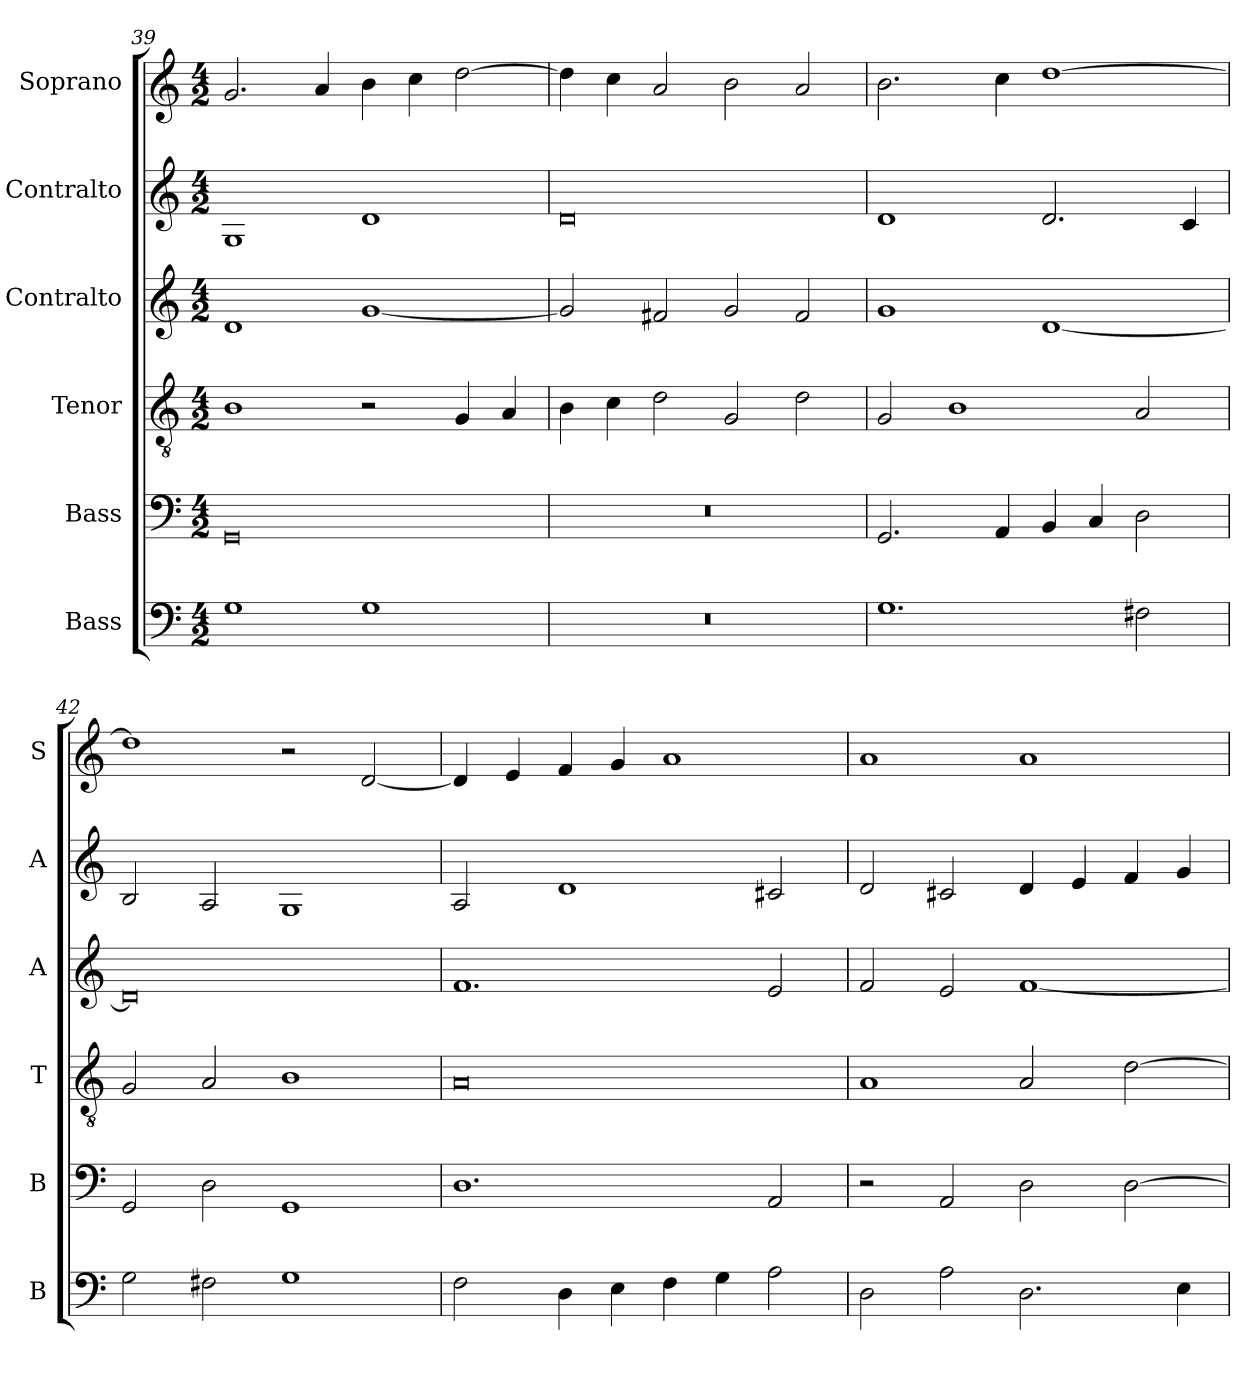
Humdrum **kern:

**kern	**kern	**kern	**kern	**kern	**kern
*part6	*part5	*part4	*part3	*part2	*part1
*staff6	*staff5	*staff4	*staff3	*staff2	*staff1
*I"Bass	*I"Bass	*I"Tenor	*I"Contralto	*I"Contralto	*I"Soprano
*I'B	*I'B	*I'T	*I'A	*I'A	*I'S
*clefF4	*clefF4	*clefGv2	*clefG2	*clefG2	*clefG2
*k[]	*k[]	*k[]	*k[]	*k[]	*k[]
*G:mix	*G:mix	*G:mix	*G:mix	*G:mix	*G:mix
*M4/2	*M4/2	*M4/2	*M4/2	*M4/2	*M4/2
=39	=39	=39	=39	=39	=39
1G	0GG	1B	1d	1G	2.g
.	.	.	.	.	4a
1G	.	2r	[1g	1d	4b
.	.	.	.	.	4cc
.	.	4G	.	.	[2dd
.	.	4A	.	.	.
=40	=40	=40	=40	=40	=40
0r	0r	4B	2g]	0d	4dd]
.	.	4c	.	.	4cc
.	.	2d	2f#X	.	2a
.	.	2G	2g	.	2b
.	.	2d	2f#	.	2a
=41	=41	=41	=41	=41	=41
1.G	2.GG	2G	1g	1d	2.b
.	.	1B	.	.	.
.	4AA	.	.	.	4cc
.	4BB	.	[1d	2.d	[1dd
.	4C	.	.	.	.
2F#X	2D	2A	.	.	.
.	.	.	.	4c	.
=42	=42	=42	=42	=42	=42
2G	2GG	2G	0d]	2B	1dd]
2F#X	2D	2A	.	2A	.
1G	1GG	1B	.	1G	2r
.	.	.	.	.	[2d
=43	=43	=43	=43	=43	=43
2F	1.D	0A	1.f	2A	4d]
.	.	.	.	.	4e
4D	.	.	.	1d	4f
4E	.	.	.	.	4g
4F	.	.	.	.	1a
4G	.	.	.	.	.
2A	2AA	.	2e	2c#X	.
=44	=44	=44	=44	=44	=44
2D	2r	1A	2f	2d	1a
2A	2AA	.	2e	2c#X	.
2.D	2D	2A	[1f	4d	1a
.	.	.	.	4e	.
.	[2D	[2d	.	4f	.
4E	.	.	.	4g	.
=	=	=	=	=	=
*-	*-	*-	*-	*-	*-
